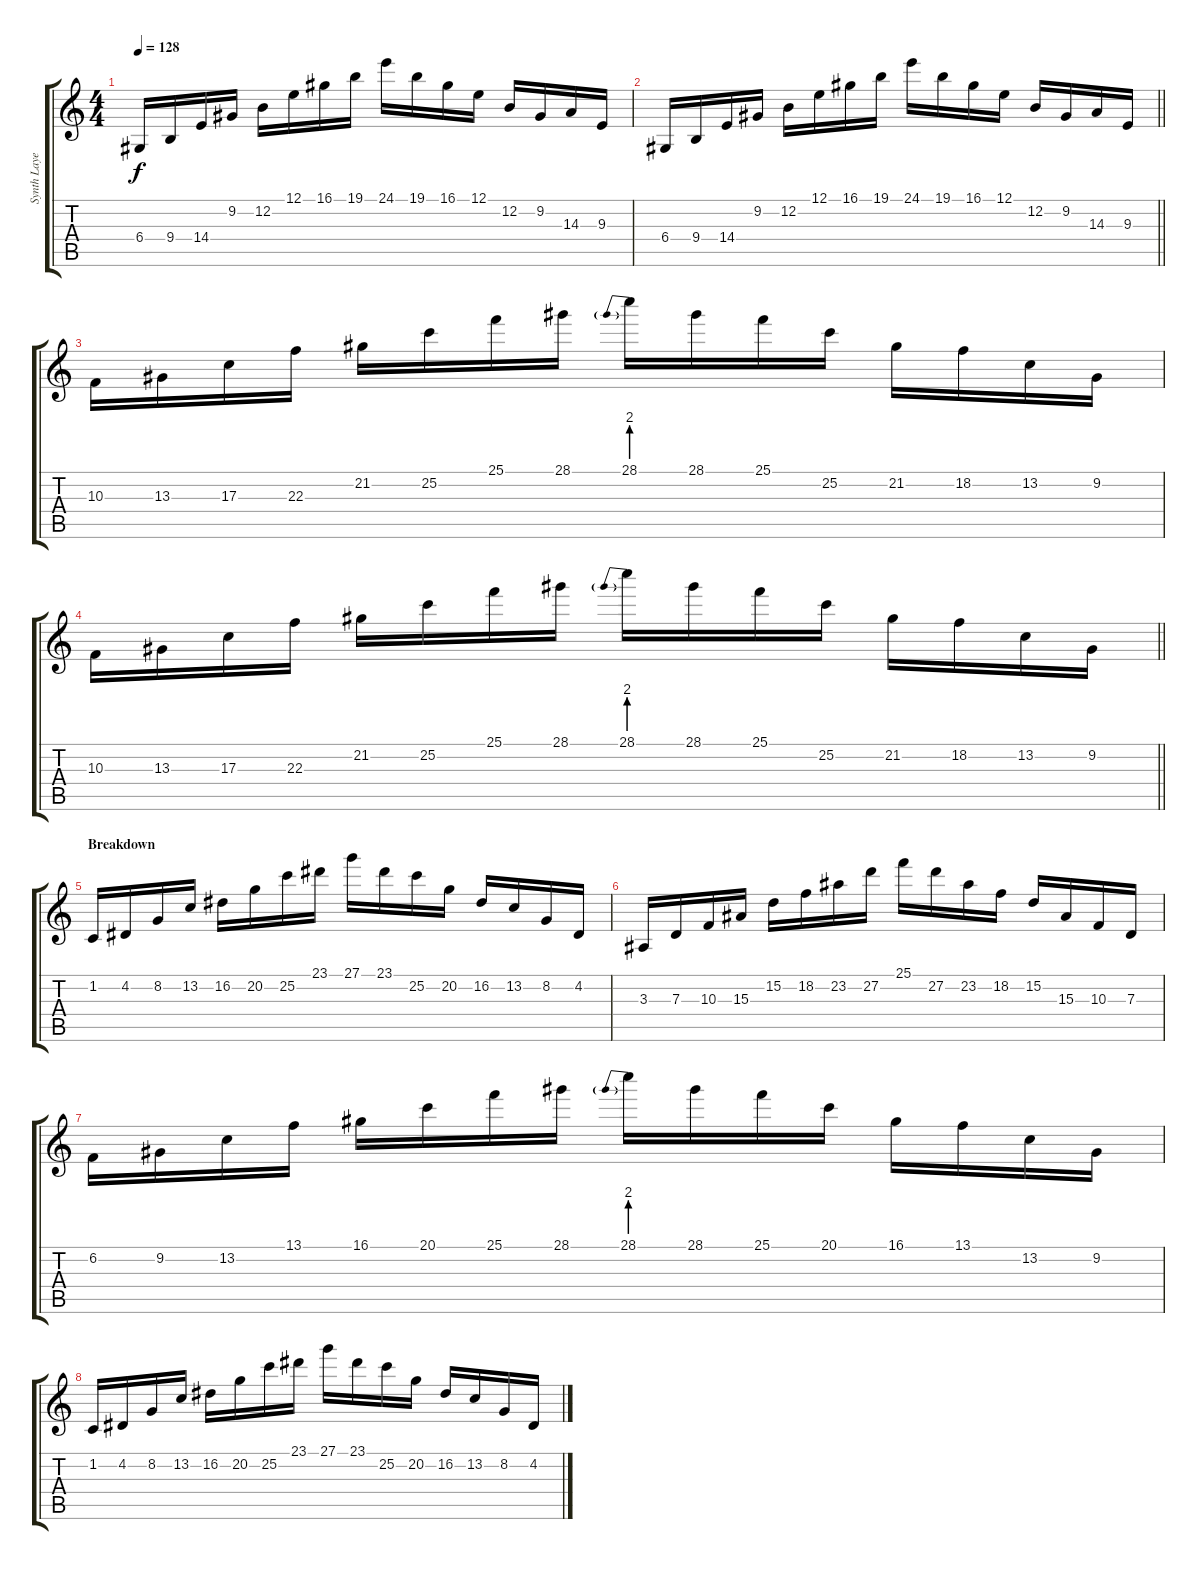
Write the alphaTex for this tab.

\track ("Synth Layer 2" "Synth Laye") {instrument orchestralharp}
\staff {score tabs}
\tuning (E4 B3 G3 D3 A2 E2) {hide}
\ts (4 4)
\tempo 128
\clef g2
\ks c
6.4.16{dy f} 9.4.16 14.4.16 9.2.16 12.2.16 12.1.16 16.1.16 19.1.16 24.1.16 19.1.16 16.1.16 12.1.16 12.2.16 9.2.16 14.3.16 9.3.16 |
\barLineRight lightlight
6.4.16 9.4.16 14.4.16 9.2.16 12.2.16 12.1.16 16.1.16 19.1.16 24.1.16 19.1.16 16.1.16 12.1.16 12.2.16 9.2.16 14.3.16 9.3.16 |
10.3.16 13.3.16 17.3.16 22.3.16 21.2.16 25.2.16 25.1.16 28.1.16 28.1{be (prebend 0 8 60 8)}.16 28.1.16 25.1.16 25.2.16 21.2.16 18.2.16 13.2.16 9.2.16 |
\barLineRight lightlight
10.3.16 13.3.16 17.3.16 22.3.16 21.2.16 25.2.16 25.1.16 28.1.16 28.1{be (prebend 0 8 60 8)}.16 28.1.16 25.1.16 25.2.16 21.2.16 18.2.16 13.2.16 9.2.16 |
\section ("" "Breakdown")
1.2.16 4.2.16 8.2.16 13.2.16 16.2.16 20.2.16 25.2.16 23.1.16 27.1.16 23.1.16 25.2.16 20.2.16 16.2.16 13.2.16 8.2.16 4.2.16 |
3.3.16 7.3.16 10.3.16 15.3.16 15.2.16 18.2.16 23.2.16 27.2.16 25.1.16 27.2.16 23.2.16 18.2.16 15.2.16 15.3.16 10.3.16 7.3.16 |
6.2.16 9.2.16 13.2.16 13.1.16 16.1.16 20.1.16 25.1.16 28.1.16 28.1{be (prebend 0 8 60 8)}.16 28.1.16 25.1.16 20.1.16 16.1.16 13.1.16 13.2.16 9.2.16 |
1.2.16 4.2.16 8.2.16 13.2.16 16.2.16 20.2.16 25.2.16 23.1.16 27.1.16 23.1.16 25.2.16 20.2.16 16.2.16 13.2.16 8.2.16 4.2.16
